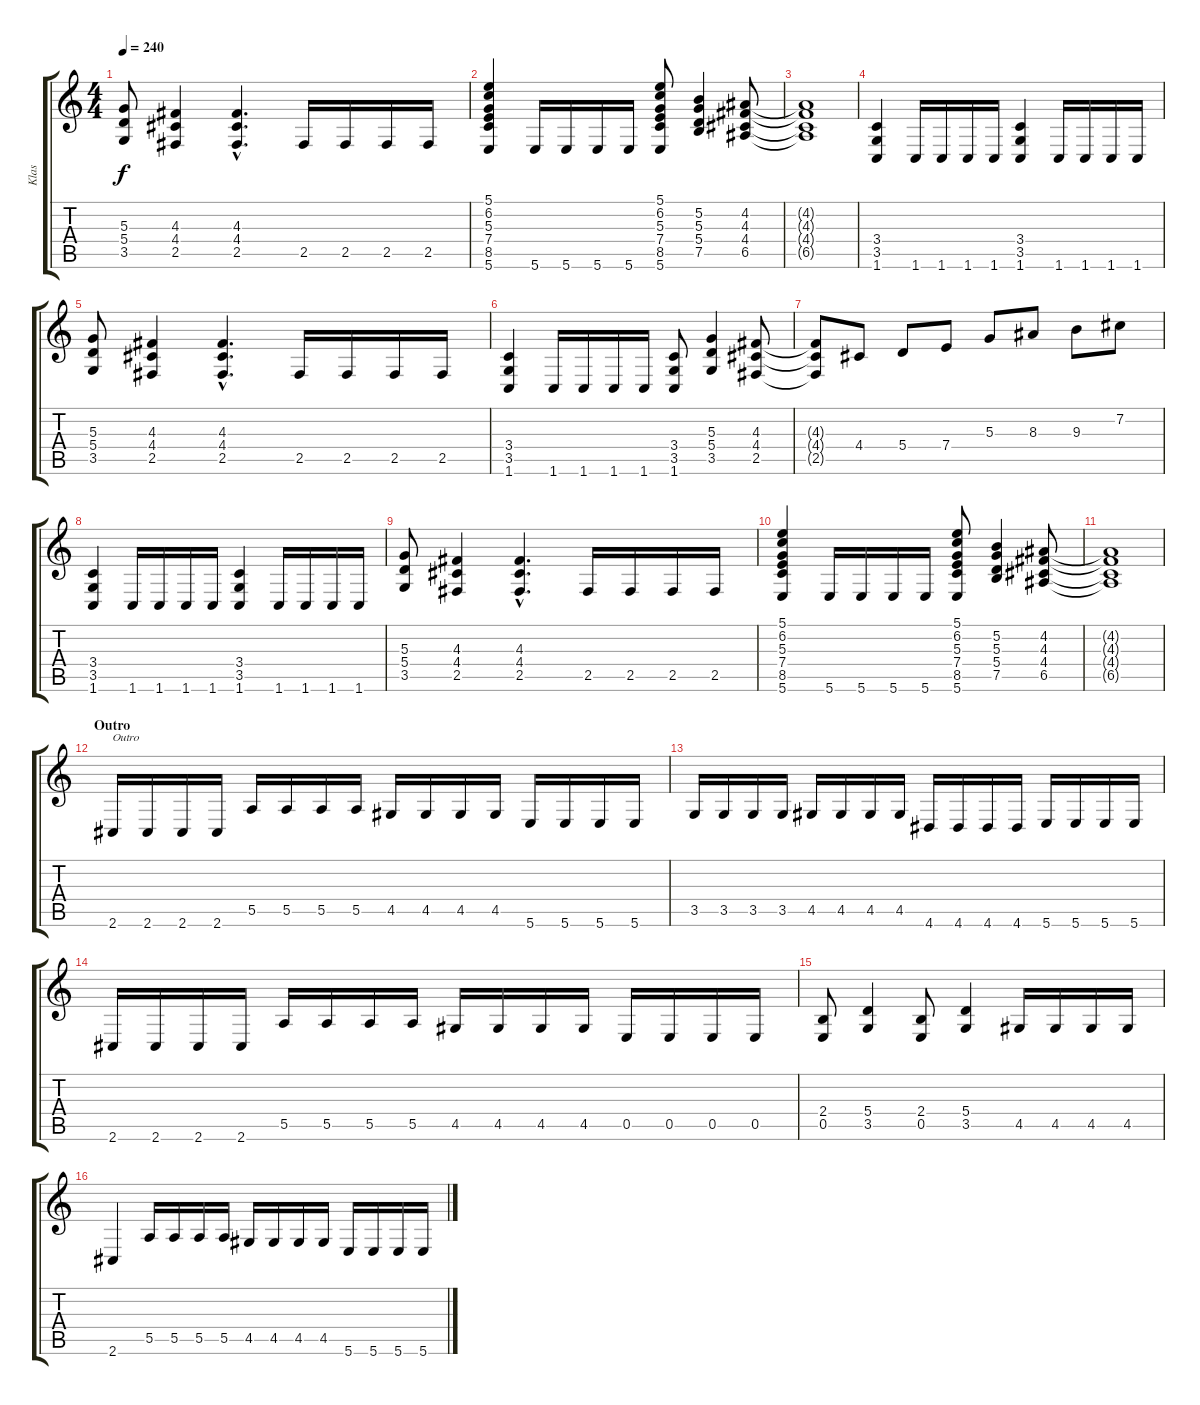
\track ("Klas" "Klas") {instrument distortionguitar}
\staff {score tabs}
\tuning (B3 Gb3 D3 A2 E2 B1) {hide}
\ts (4 4)
\tempo 240
\clef g2
\ks c
(5.3 5.4 3.5).8{dy f} (4.3 4.4 2.5).4 (4.3{hac} 4.4{hac} 2.5{hac}).4{d} 2.5.16 2.5.16 2.5.16 2.5.16 |
(5.1 6.2 5.3 7.4 8.5 5.6).4 5.6.16 5.6.16 5.6.16 5.6.16 (5.1 6.2 5.3 7.4 8.5 5.6).8 (5.2 5.3 5.4 7.5).4 (4.2 4.3 4.4 6.5).8 |
(4.2{t} 4.3{t} 4.4{t} 6.5{t}).1 |
(3.4 3.5 1.6).4 1.6.16 1.6.16 1.6.16 1.6.16 (3.4 3.5 1.6).4 1.6.16 1.6.16 1.6.16 1.6.16 |
(5.3 5.4 3.5).8 (4.3 4.4 2.5).4 (4.3{hac} 4.4{hac} 2.5{hac}).4{d} 2.5.16 2.5.16 2.5.16 2.5.16 |
(3.4 3.5 1.6).4 1.6.16 1.6.16 1.6.16 1.6.16 (3.4 3.5 1.6).8 (5.3 5.4 3.5).4 (4.3 4.4 2.5).8 |
(4.3{t} 4.4{t} 2.5{t}).8 4.4.8 5.4.8 7.4.8 5.3.8 8.3.8 9.3.8 7.2.8 |
(3.4 3.5 1.6).4 1.6.16 1.6.16 1.6.16 1.6.16 (3.4 3.5 1.6).4 1.6.16 1.6.16 1.6.16 1.6.16 |
(5.3 5.4 3.5).8 (4.3 4.4 2.5).4 (4.3{hac} 4.4{hac} 2.5{hac}).4{d} 2.5.16 2.5.16 2.5.16 2.5.16 |
(5.1 6.2 5.3 7.4 8.5 5.6).4 5.6.16 5.6.16 5.6.16 5.6.16 (5.1 6.2 5.3 7.4 8.5 5.6).8 (5.2 5.3 5.4 7.5).4 (4.2 4.3 4.4 6.5).8 |
(4.2{t} 4.3{t} 4.4{t} 6.5{t}).1 |
\section ("" "Outro")
2.6.16{txt "Outro"} 2.6.16 2.6.16 2.6.16 5.5.16 5.5.16 5.5.16 5.5.16 4.5.16 4.5.16 4.5.16 4.5.16 5.6.16 5.6.16 5.6.16 5.6.16 |
3.5.16 3.5.16 3.5.16 3.5.16 4.5.16 4.5.16 4.5.16 4.5.16 4.6.16 4.6.16 4.6.16 4.6.16 5.6.16 5.6.16 5.6.16 5.6.16 |
2.6.16 2.6.16 2.6.16 2.6.16 5.5.16 5.5.16 5.5.16 5.5.16 4.5.16 4.5.16 4.5.16 4.5.16 0.5.16 0.5.16 0.5.16 0.5.16 |
(2.4 0.5).8 (5.4 3.5).4 (2.4 0.5).8 (5.4 3.5).4 4.5.16 4.5.16 4.5.16 4.5.16 |
2.6.4 5.5.16 5.5.16 5.5.16 5.5.16 4.5.16 4.5.16 4.5.16 4.5.16 5.6.16 5.6.16 5.6.16 5.6.16
